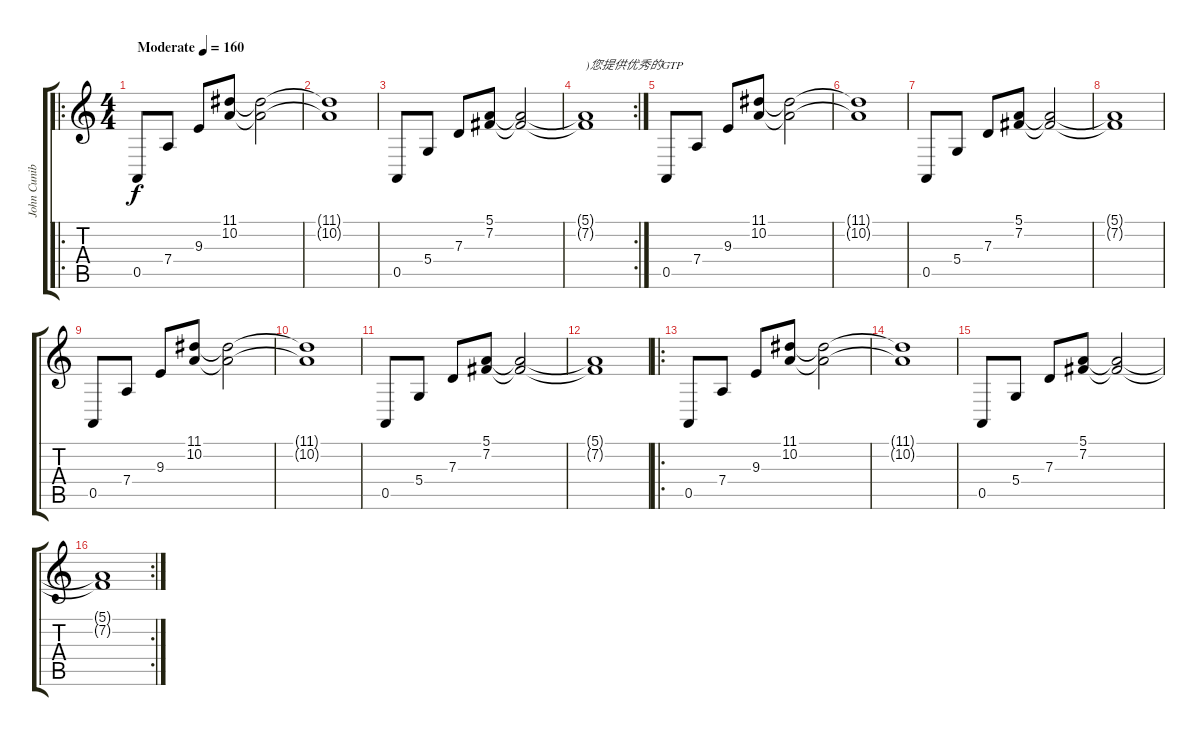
\track ("John Cuniberti" "John Cunib") {instrument sitar}
\staff {score tabs}
\tuning (E4 B3 G3 D3 A2 E2) {hide}
\ro
\ts (4 4)
\tempo (160 "Moderate")
\clef g2
\ks c
0.5.8{dy f instrument sitar} 7.4.8 9.3.8 (11.1 10.2).8 (11.1{t} 10.2{t}).2 |
(11.1{t} 10.2{t}).1 |
0.5.8 5.4.8 7.3.8 (5.1 7.2).8 (5.1{t} 7.2{t}).2 |
\rc 2
(5.1{t} 7.2{t}).1{txt ")您提供优秀的GTP"} |
0.5.8 7.4.8 9.3.8 (11.1 10.2).8 (11.1{t} 10.2{t}).2 |
(11.1{t} 10.2{t}).1 |
0.5.8 5.4.8 7.3.8 (5.1 7.2).8 (5.1{t} 7.2{t}).2 |
(5.1{t} 7.2{t}).1 |
0.5.8 7.4.8 9.3.8 (11.1 10.2).8 (11.1{t} 10.2{t}).2 |
(11.1{t} 10.2{t}).1 |
0.5.8 5.4.8 7.3.8 (5.1 7.2).8 (5.1{t} 7.2{t}).2 |
(5.1{t} 7.2{t}).1 |
\ro
0.5.8 7.4.8 9.3.8 (11.1 10.2).8 (11.1{t} 10.2{t}).2 |
(11.1{t} 10.2{t}).1 |
0.5.8 5.4.8 7.3.8 (5.1 7.2).8 (5.1{t} 7.2{t}).2 |
\rc 2
(5.1{t} 7.2{t}).1
